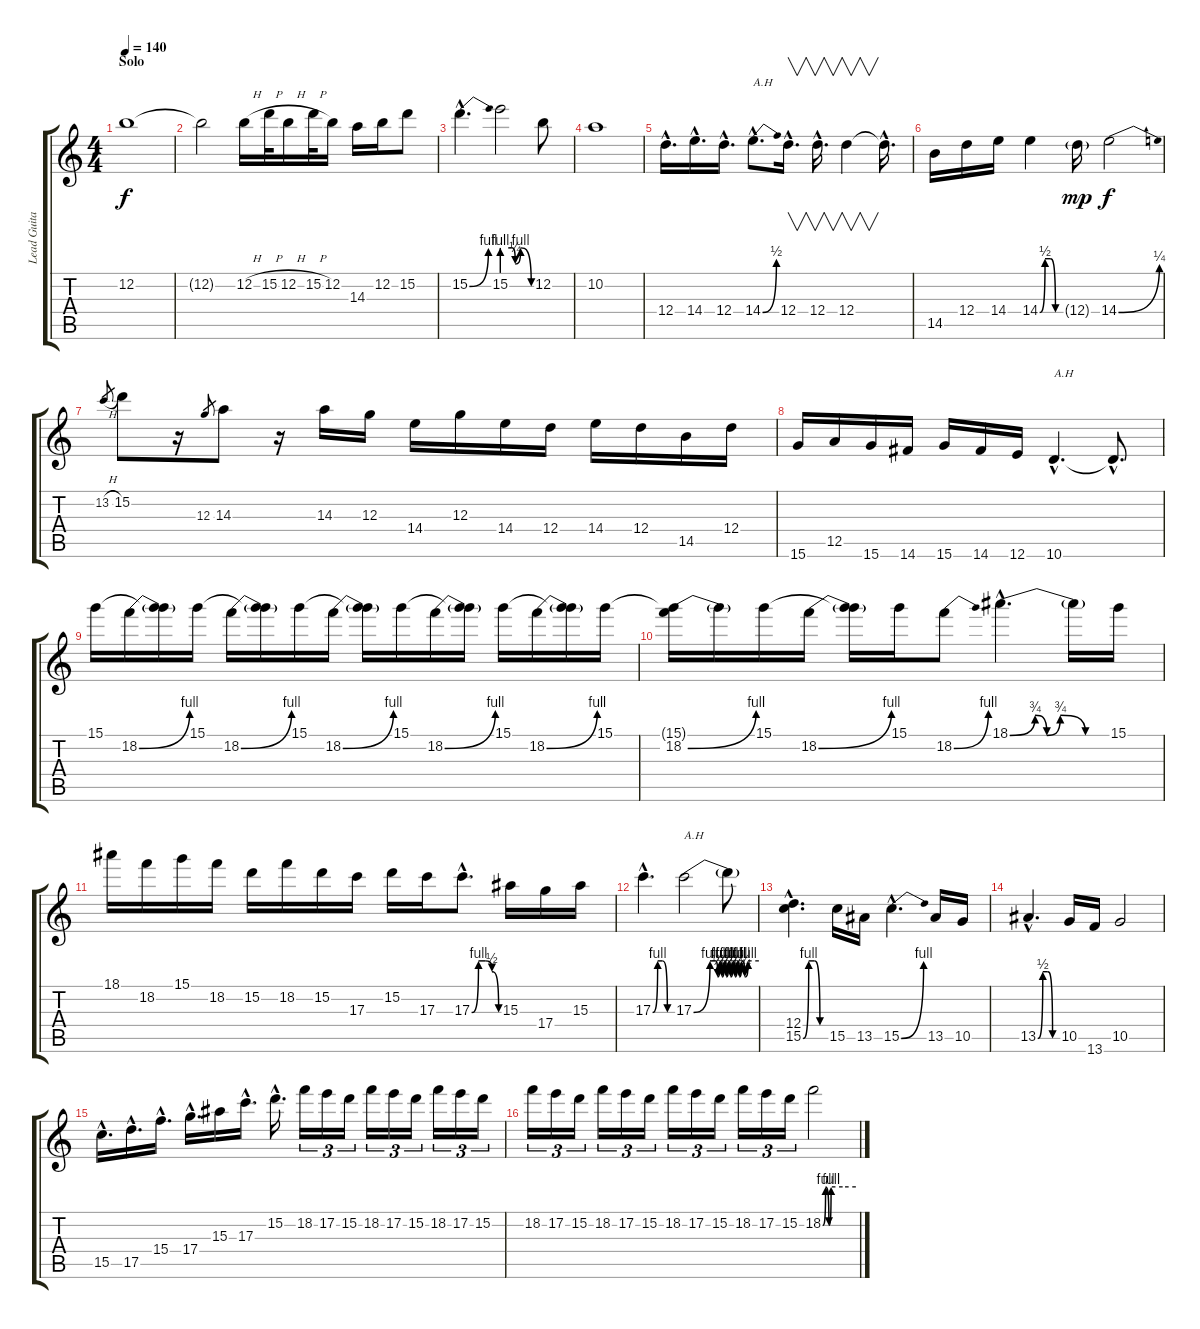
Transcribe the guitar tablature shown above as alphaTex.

\track ("Lead Guitar" "Lead Guita") {instrument distortionguitar}
\staff {score tabs}
\tuning (E4 B3 G3 D3 A2 E2) {hide}
\ts (4 4)
\section ("" "Solo")
\tempo 140
\clef g2
\ks c
12.2.1{dy f} |
12.2{t}.2 12.2{h}.16 15.2{h}.32 12.2{h}.16 15.2{h}.32 12.2.16 14.3.16 12.2.16 15.2.8 |
15.2{be (bend 0 0 60 4) hac}.4{d} 15.2{be (custom 0 4 20 4 27 1 38 4 60 0)}.2 12.2.8 |
10.2.1 |
12.4{hac}.16{d} 14.4{hac}.16{d} 12.4{hac}.16{d} 14.4{be (bend 0 0 60 2) hac}.8{d txt "A.H" instrument guitarharmonics} 12.4{hac}.16{v d instrument distortionguitar} 12.4{hac}.16{v d} 12.4.4{v} 12.4{hac t}.16{d} |
14.5.16 12.4.16 14.4.16 14.4{be (custom 0 0 15 2 30 2 45 0 60 0)}.4 12.4{g}.16{dy mp} 14.4{be (bend 0 0 60 1)}.2{dy f} |
13.2{h}.8{gr} 15.2.8 r.16 12.3.8{gr} 14.3.8 r.16 14.3.16 12.3.16 14.4.16 12.3.16 14.4.16 12.4.16 14.4.16 12.4.16 14.5.16 12.4.16 |
15.6.16 12.5.16 15.6.16 14.6.16 15.6.16 14.6.16 12.6.16 10.6{hac}.4{d txt "A.H" volume 10 instrument guitarharmonics} 10.6{hac t}.8{d} |
15.1.16{volume 13 instrument distortionguitar} 18.2{be (bend 0 0 60 4)}.16 (15.1{t} 18.2{t}).16 15.1.16 18.2{be (bend 0 0 60 4)}.16 (15.1{t} 18.2{t}).16 15.1.16 18.2{be (bend 0 0 60 4)}.16 (15.1{t} 18.2{t}).16 15.1.16 18.2{be (bend 0 0 60 4)}.16 (15.1{t} 18.2{t}).16 15.1.16 18.2{be (bend 0 0 60 4)}.16 (15.1{t} 18.2{t}).16 15.1.16 |
(15.1{t} 18.2{be (bend 0 0 60 4)}).16 18.2{t}.16 15.1.16 18.2{be (bend 0 0 60 4)}.16 (15.1{t} 18.2{t}).16 15.1.16 18.2{be (bend 0 0 60 4)}.8 18.1{be (custom 0 0 15 3 22 0 30 3 45 0 60 0) hac}.4{d volume 14} 18.1{t}.16 15.1.16{volume 11} |
18.1.16{volume 15} 18.2.16 15.1.16 18.2.16 15.2.16 18.2.16 15.2.16 17.3.16 15.2.16 17.3.16 17.3{be (custom 0 0 15 4 30 4 45 2 60 0) hac}.8{d} 15.3.16 17.4.16 15.3.16{volume 13} |
17.3{be (custom 0 0 15 4 30 4 45 0 60 0) hac}.4{d volume 14} 17.3{be (custom 0 0 15 4 20 4 22 1 24 4 26 1 28 4 30 1 32 4 34 1 36 4 38 1 40 4 42 1 44 4 47 1 50 4 60 4)}.2{txt "A.H" volume 14 instrument guitarharmonics} 17.3{t}.8 |
(12.4{hac} 15.5{be (custom 0 0 15 4 30 4 45 0 60 0) hac}).4{d instrument distortionguitar} 15.5.16 13.5.16 15.5{be (bend 0 0 60 4) hac}.4{d volume 16} 13.5.16 10.5.16 |
13.5{be (custom 0 0 15 2 30 2 45 0 60 0) hac}.4{d} 10.5.16 13.6.16 10.5.2{volume 15} |
15.5{hac}.16{d} 17.5{hac}.16{d} 15.4{hac}.16{d} 17.4{hac}.16{d} 15.3.16 17.3{hac}.16{d} 15.2{hac}.16{d} 18.2.16{tu (3 2)} 17.2.16{tu (3 2)} 15.2.16{tu (3 2)} 18.2.16{tu (3 2)} 17.2.16{tu (3 2)} 15.2.16{tu (3 2)} 18.2.16{tu (3 2)} 17.2.16{tu (3 2)} 15.2.16{tu (3 2)} |
18.2.16{tu (3 2)} 17.2.16{tu (3 2)} 15.2.16{tu (3 2)} 18.2.16{tu (3 2)} 17.2.16{tu (3 2)} 15.2.16{tu (3 2)} 18.2.16{tu (3 2)} 17.2.16{tu (3 2)} 15.2.16{tu (3 2)} 18.2.16{tu (3 2)} 17.2.16{tu (3 2)} 15.2.16{tu (3 2)} 18.2{be (custom 0 0 5 4 11 0 15 4 36 4 60 4)}.2
